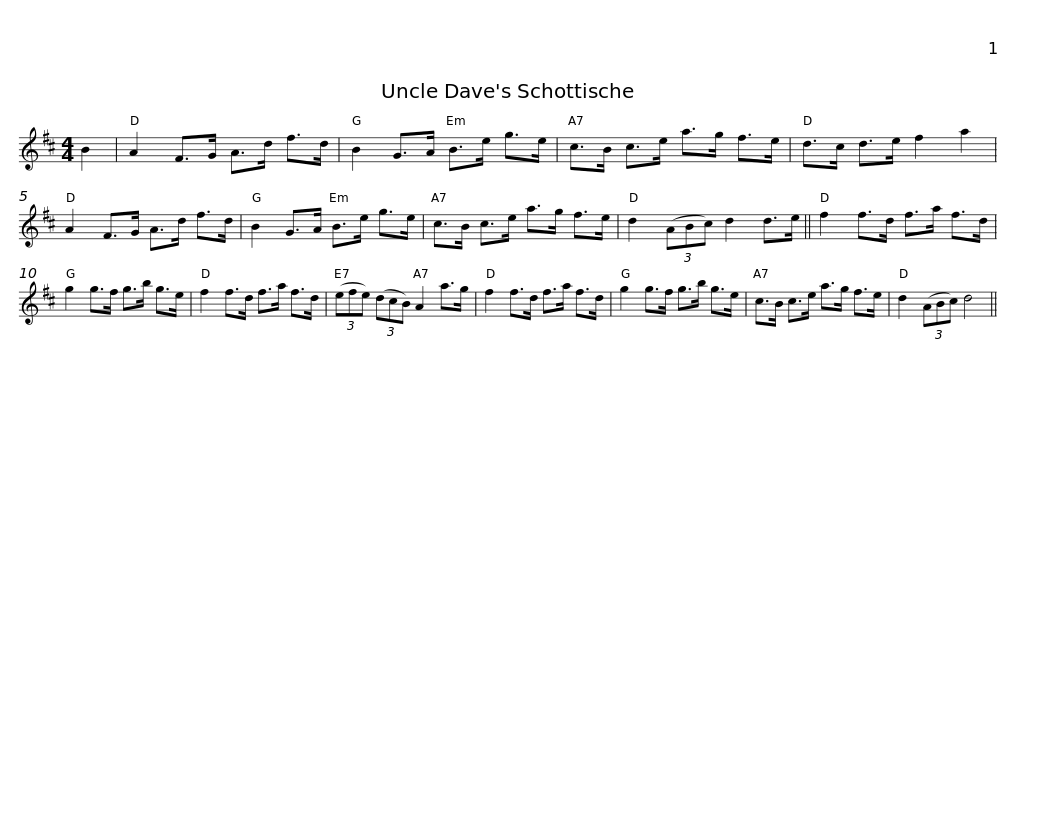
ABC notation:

X:1
L:1/8
M:4/4
I:linebreak $
K:D
V:1 treble
V:1
 B2 | A2 F>G A>d f>d | B2 G>A B>e g>e | c>B c>e a>g f>e | d>c d>e f2 a2 | %5
 A2 F>G A>d f>d |$ B2 G>A B>e g>e | c>B c>e a>g f>e | d2 (3(ABc) d2 d>e || f2 f>d f>a f>d | %10
 g2 g>f g>b g>e |$ f2 f>d f>a f>d | (3(efe) (3(dcB) A2 a>g | f2 f>d f>a f>d | g2 g>f g>b g>e | %15
 c>B c>e a>g f>e |$ d2 (3(ABc) d4 || %17
